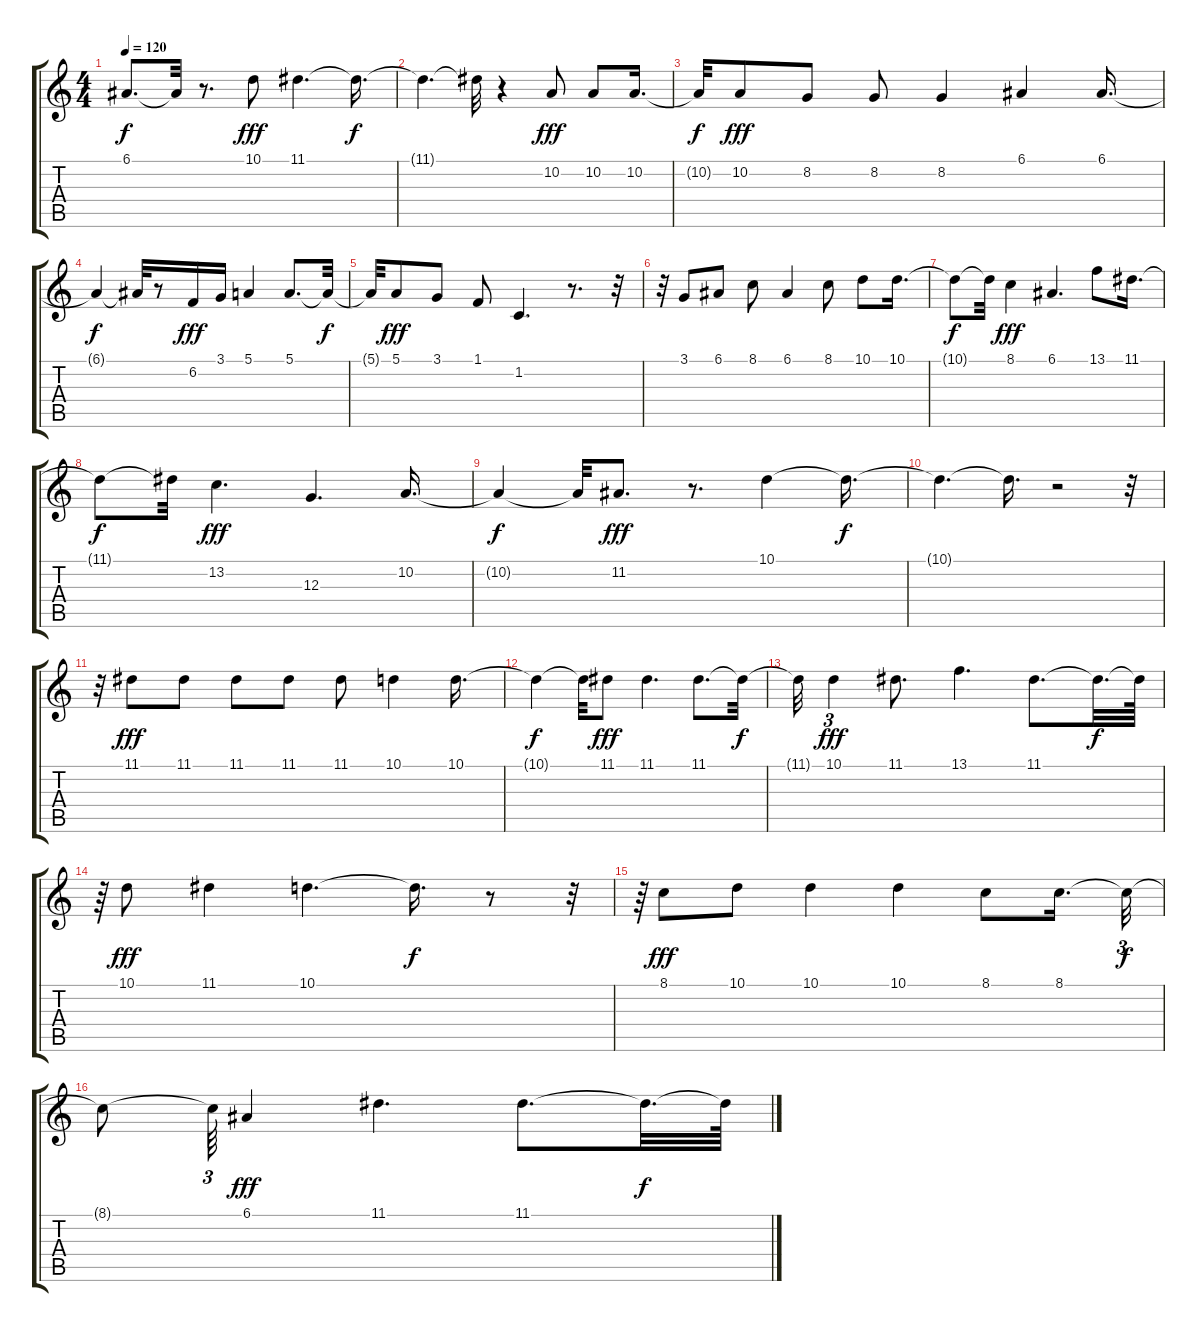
\track "" {instrument voiceoohs}
\staff {score tabs}
\tuning (E4 B3 G3 D3 A2 E2) {hide}
\ts (4 4)
\tempo 120
\clef g2
\ks c
6.1{t}.8{d dy f} 6.1{t}.32 r.8{d} 10.1.8{dy fff} 11.1.4{d} 11.1{t}.16{d dy f} |
11.1{t}.4{d} 11.1{t}.32 r.4 10.2.8{dy fff} 10.2.8 10.2.16{d} |
10.2{t}.32{dy f} 10.2.8{dy fff} 8.2.8 8.2.8 8.2.4 6.1.4 6.1.16{d} |
6.1{t}.4{dy f} 6.1{t}.32 r.8 6.2.16{dy fff} 3.1.16 5.1.4 5.1.8{d} 5.1{t}.32{dy f} |
5.1{t}.32 5.1.8{dy fff} 3.1.8 1.1.8 1.2.4{d} r.8{d} r.32 |
r.32 3.1.8 6.1.8 8.1.8 6.1.4 8.1.8 10.1.8 10.1.16{d} |
10.1{t}.8{dy f} 10.1{t}.32 8.1.4{dy fff} 6.1.4{d} 13.1.8 11.1.16{d} |
11.1{t}.8{dy f} 11.1{t}.32 13.2.4{d dy fff} 12.3.4{d} 10.2.16{d} |
10.2{t}.4{dy f} 10.2{t}.32 11.2.8{d dy fff} r.8{d} 10.1.4 10.1{t}.16{d dy f} |
10.1{t}.4{d} 10.1{t}.16{d} r.2 r.32 |
r.32 11.1.8{dy fff} 11.1.8 11.1.8 11.1.8 11.1.8 10.1.4 10.1.16{d} |
10.1{t}.4{dy f} 10.1{t}.32 11.1.8{dy fff} 11.1.4{d} 11.1.8{d} 11.1{t}.32{dy f} |
11.1{t}.32 10.1.4{tu (3 2) dy fff} 11.1.8{d} 13.1.4{d} 11.1.8{d} 11.1{t}.32{d dy f} 11.1{t}.64 |
r.64{tu (3 2)} 10.1.8{dy fff} 11.1.4 10.1.4{d} 10.1{t}.16{d dy f} r.8 r.32{tu (3 2)} |
r.64{tu (3 2)} 8.1.8{dy fff} 10.1.8 10.1.4 10.1.4 8.1.8 8.1.16{d} 8.1{t}.32{tu (3 2) dy f} |
8.1{t}.8 8.1{t}.64{tu (3 2)} 6.1.4{dy fff} 11.1.4{d} 11.1.8{d} 11.1{t}.32{d dy f} 11.1{t}.64
